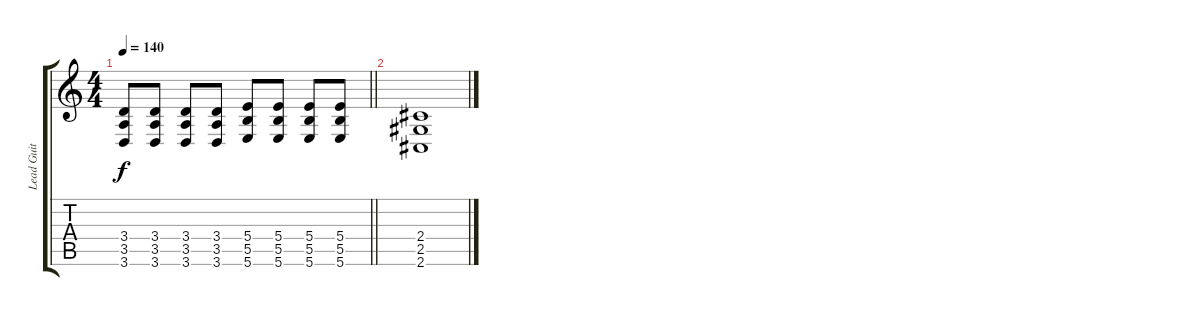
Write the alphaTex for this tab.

\track (" Lead Guitar" " Lead Guit") {instrument acousticguitarsteel}
\staff {score tabs}
\tuning (Db4 Ab3 E3 B2 Gb2 B1) {hide}
\ts (4 4)
\tempo 140
\clef g2
\barLineRight lightlight
\ks c
(3.4 3.5 3.6).8{dy f} (3.4 3.5 3.6).8 (3.4 3.5 3.6).8 (3.4 3.5 3.6).8 (5.4 5.5 5.6).8 (5.4 5.5 5.6).8 (5.4 5.5 5.6).8 (5.4 5.5 5.6).8 |
(2.4 2.5 2.6).1
